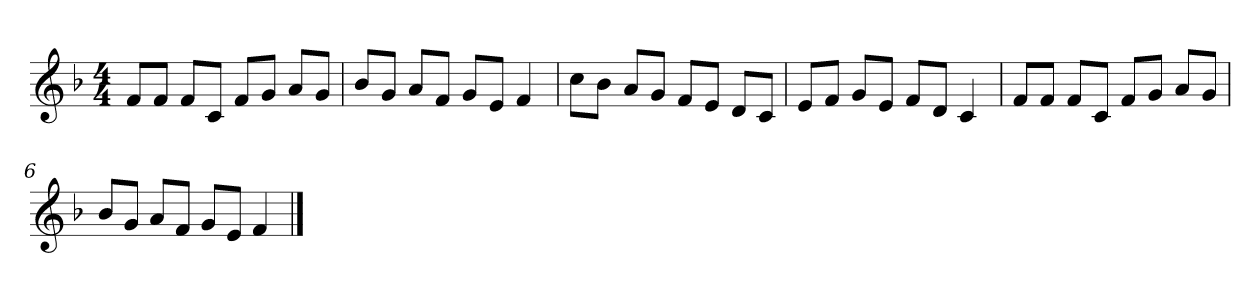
**kern
*part1
*staff1
*k[b-]
*M4/4
*MM120
=1
8fL
8fJ
8fL
8cJ
8fL
8gJ
8aL
8gJ
=2
8b-L
8gJ
8aL
8fJ
8gL
8eJ
4f
=3
8ccL
8b-J
8aL
8gJ
8fL
8eJ
8dL
8cJ
=4
8eL
8fJ
8gL
8eJ
8fL
8dJ
4c
=5
8fL
8fJ
8fL
8cJ
8fL
8gJ
8aL
8gJ
=6
8b-L
8gJ
8aL
8fJ
8gL
8eJ
4f
==
*-
